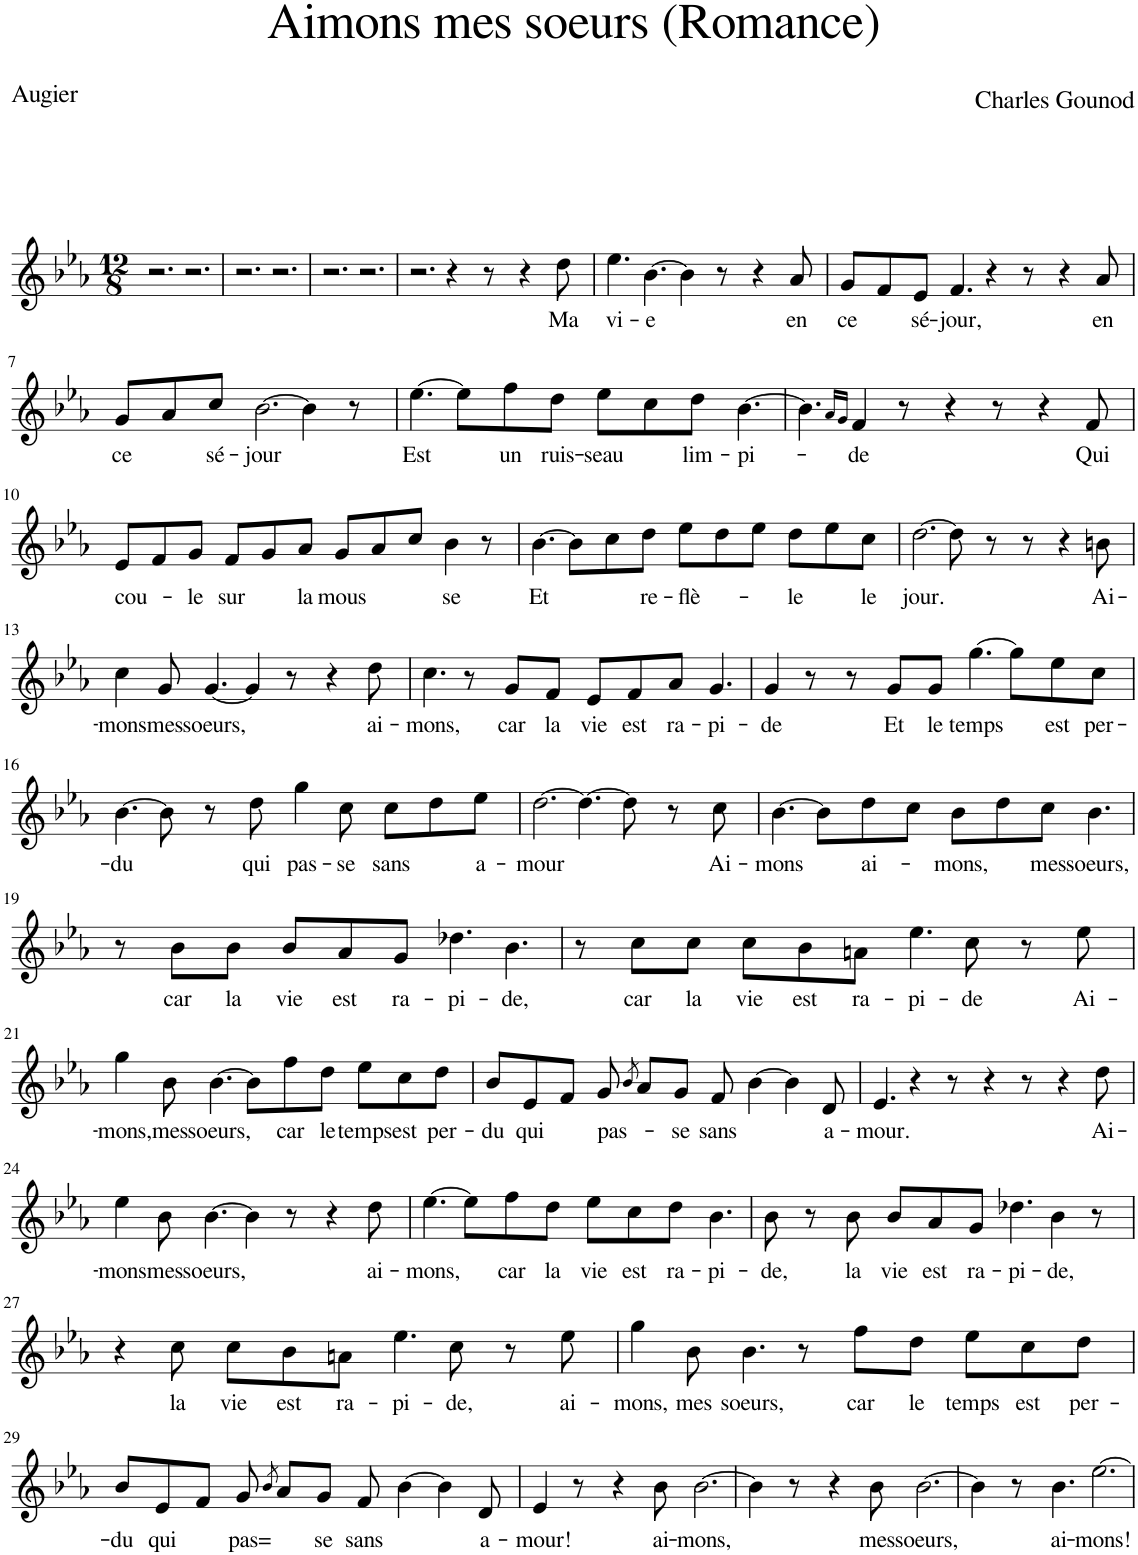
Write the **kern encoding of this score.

**kern	**text
*part1	*part1
*staff1	*staff1
*I"Piano	*
*I'Pno	*
*clefG2	*
*k[b-e-a-]	*
*M12/8	*
=1	=1
2.r	.
2.r	.
=2	=2
2.r	.
2.r	.
=3	=3
2.r	.
2.r	.
=4	=4
2.r	.
4r	.
8r	.
4r	.
!	!LO:LY:b
8dd\	Ma
=5	=5
!	!LO:LY:b
4.ee-\	vi-
!	!LO:LY:b
[4.b-\	-e
4b-\]	.
8r	.
4r	.
!	!LO:LY:b
8a-/	en
=6	=6
!	!LO:LY:b
8g/L	ce
8f/	.
!	!LO:LY:b
8e-/J	sé-
!	!LO:LY:b
4.f/	-jour,
4r	.
8r	.
4r	.
!	!LO:LY:b
8a-/	en
!!LO:LB:g=z
=7	=7
!	!LO:LY:b
8g/L	ce
8a-/	.
!	!LO:LY:b
8cc/J	sé-
!	!LO:LY:b
[2.b-\	-jour
4b-\]	.
8r	.
=8	=8
!	!LO:LY:b
[4.ee-\	Est
8ee-\L]	.
!	!LO:LY:b
8ff\	un
!	!LO:LY:b
8dd\J	ruis-
!	!LO:LY:b
8ee-\L	-seau
8cc\	.
!	!LO:LY:b
8dd\J	lim-
!	!LO:LY:b
[4.b-\	-pi-
=9	=9
4.b-\]	.
16qa-/LL	.
16qg/JJ	.
!	!LO:LY:b
4f/	-de
8r	.
4r	.
8r	.
4r	.
!	!LO:LY:b
8f/	Qui
!!LO:LB:g=z
=10	=10
!	!LO:LY:b
8e-/L	cou-
8f/	.
!	!LO:LY:b
8g/J	-le
!	!LO:LY:b
8f/L	sur
8g/	.
!	!LO:LY:b
8a-/J	la
!	!LO:LY:b
8g/L	mous
8a-/	.
8cc/J	.
!	!LO:LY:b
4b-\	-se
8r	.
=11	=11
!	!LO:LY:b
[4.b-\	Et
8b-\L]	.
8cc\	.
!	!LO:LY:b
8dd\J	re-
!	!LO:LY:b
8ee-\L	-flè-
8dd\	.
8ee-\J	.
!	!LO:LY:b
8dd\L	-le
8ee-\	.
!	!LO:LY:b
8cc\J	le
=12	=12
!	!LO:LY:b
[2.dd\	jour.
8dd\]	.
8r	.
8r	.
4r	.
!	!LO:LY:b
8bn\	Ai-
!!LO:LB:g=z
=13	=13
!	!LO:LY:b
4cc\	-mons
!	!LO:LY:b
8g/	mes
!	!LO:LY:b
[4.g/	soeurs,
4g/]	.
8r	.
4r	.
!	!LO:LY:b
8dd\	ai-
=14	=14
!	!LO:LY:b
4.cc\	-mons,
8r	.
!	!LO:LY:b
8g/L	car
!	!LO:LY:b
8f/J	la
!	!LO:LY:b
8e-/L	vie
!	!LO:LY:b
8f/	est
!	!LO:LY:b
8a-/J	ra-
!	!LO:LY:b
4.g/	-pi-
=15	=15
!	!LO:LY:b
4g/	-de
8r	.
8r	.
!	!LO:LY:b
8g/L	Et
!	!LO:LY:b
8g/J	le
!	!LO:LY:b
[4.gg\	temps
8gg\L]	.
!	!LO:LY:b
8ee-\	est
!	!LO:LY:b
8cc\J	per-
!!LO:LB:g=z
=16	=16
!	!LO:LY:b
[4.b-\	-du
8b-\]	.
8r	.
!	!LO:LY:b
8dd\	qui
!	!LO:LY:b
4gg\	pas-
!	!LO:LY:b
8cc\	-se
!	!LO:LY:b
8cc\L	sans
8dd\	.
!	!LO:LY:b
8ee-\J	a-
=17	=17
!	!LO:LY:b
[2.dd\	-mour
4.dd\_	.
8dd\]	.
8r	.
!	!LO:LY:b
8cc\	Ai-
=18	=18
!	!LO:LY:b
[4.b-\	-mons
8b-\L]	.
!	!LO:LY:b
8dd\	ai-
8cc\J	.
!	!LO:LY:b
8b-\L	-mons,
8dd\	.
!	!LO:LY:b
8cc\J	mes
!	!LO:LY:b
4.b-\	soeurs,
!!LO:LB:g=z
=19	=19
8r	.
!	!LO:LY:b
8b-\L	car
!	!LO:LY:b
8b-\J	la
!	!LO:LY:b
8b-/L	vie
!	!LO:LY:b
8a-/	est
!	!LO:LY:b
8g/J	ra-
!	!LO:LY:b
4.dd-X\	-pi-
!	!LO:LY:b
4.b-\	-de,
=20	=20
8r	.
!	!LO:LY:b
8cc\L	car
!	!LO:LY:b
8cc\J	la
!	!LO:LY:b
8cc\L	vie
!	!LO:LY:b
8b-\	est
!	!LO:LY:b
8an\J	ra-
!	!LO:LY:b
4.ee-\	-pi-
!	!LO:LY:b
8cc\	-de
8r	.
!	!LO:LY:b
8ee-\	Ai-
!!LO:LB:g=z
=21	=21
!	!LO:LY:b
4gg\	-mons,
!	!LO:LY:b
8b-\	mes
!	!LO:LY:b
[4.b-\	soeurs,
8b-\L]	.
!	!LO:LY:b
8ff\	car
!	!LO:LY:b
8dd\J	le
!	!LO:LY:b
8ee-\L	temps
!	!LO:LY:b
8cc\	est
!	!LO:LY:b
8dd\J	per-
=22	=22
!	!LO:LY:b
8b-/L	-du
!	!LO:LY:b
8e-/	qui
8f/J	.
!	!LO:LY:b
8g/	pas-
8qb-/	.
8a-/L	.
!	!LO:LY:b
8g/J	-se
!	!LO:LY:b
8f/	sans
[4b-\	.
4b-\]	.
!	!LO:LY:b
8d/	a-
=23	=23
!	!LO:LY:b
4.e-/	-mour.
4r	.
8r	.
4r	.
8r	.
4r	.
!	!LO:LY:b
8dd\	Ai-
!!LO:LB:g=z
=24	=24
!	!LO:LY:b
4ee-\	-mons
!	!LO:LY:b
8b-\	mes
!	!LO:LY:b
[4.b-\	soeurs,
4b-\]	.
8r	.
4r	.
!	!LO:LY:b
8dd\	ai-
=25	=25
!	!LO:LY:b
[4.ee-\	-mons,
8ee-\L]	.
!	!LO:LY:b
8ff\	car
!	!LO:LY:b
8dd\J	la
!	!LO:LY:b
8ee-\L	vie
!	!LO:LY:b
8cc\	est
!	!LO:LY:b
8dd\J	ra-
!	!LO:LY:b
4.b-\	-pi-
=26	=26
!	!LO:LY:b
8b-\	-de,
8r	.
!	!LO:LY:b
8b-\	la
!	!LO:LY:b
8b-/L	vie
!	!LO:LY:b
8a-/	est
!	!LO:LY:b
8g/J	ra-
!	!LO:LY:b
4.dd-X\	-pi-
!	!LO:LY:b
4b-\	-de,
8r	.
!!LO:LB:g=z
=27	=27
4r	.
!	!LO:LY:b
8cc\	la
!	!LO:LY:b
8cc\L	vie
!	!LO:LY:b
8b-\	est
!	!LO:LY:b
8an\J	ra-
!	!LO:LY:b
4.ee-\	-pi-
!	!LO:LY:b
8cc\	-de,
8r	.
!	!LO:LY:b
8ee-\	ai-
=28	=28
!	!LO:LY:b
4gg\	-mons,
!	!LO:LY:b
8b-\	mes
!	!LO:LY:b
4.b-\	soeurs,
8r	.
!	!LO:LY:b
8ff\L	car
!	!LO:LY:b
8dd\J	le
!	!LO:LY:b
8ee-\L	temps
!	!LO:LY:b
8cc\	est
!	!LO:LY:b
8dd\J	per-
!!LO:LB:g=z
=29	=29
!	!LO:LY:b
8b-/L	-du
!	!LO:LY:b
8e-/	qui
8f/J	.
!	!LO:LY:b
8g/	pas=
8qb-/	.
8a-/L	.
!	!LO:LY:b
8g/J	-se
!	!LO:LY:b
8f/	sans
[4b-\	.
4b-\]	.
!	!LO:LY:b
8d/	a-
=30	=30
!	!LO:LY:b
4e-/	-mour!
8r	.
4r	.
!	!LO:LY:b
8b-\	ai-
!	!LO:LY:b
[2.b-\	-mons,
=31	=31
4b-\]	.
8r	.
4r	.
!	!LO:LY:b
8b-\	mes
!	!LO:LY:b
[2.b-\	soeurs,
=32	=32
4b-\]	.
8r	.
!	!LO:LY:b
4.b-\	ai-
!	!LO:LY:b
[2.ee-\	-mons!
=	=
*-	*-
